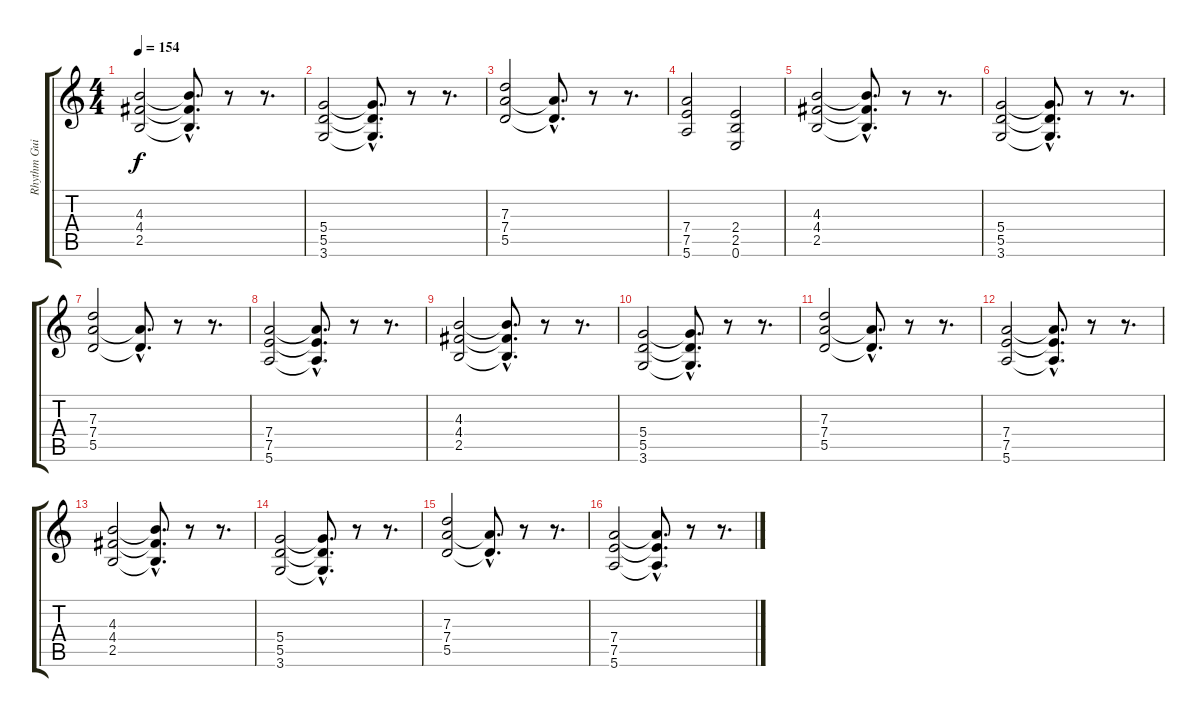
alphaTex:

\track ("Rhythm Guitar 1" "Rhythm Gui") {instrument distortionguitar}
\staff {score tabs}
\tuning (E4 B3 G3 D3 A2 E2) {hide}
\ts (4 4)
\tempo 154
\clef g2
\ks c
(4.3 4.4 2.5).2{dy f} (4.3{hac t} 4.4{hac t} 2.5{hac t}).8{d} r.8 r.8{d} |
(5.4 5.5 3.6).2 (5.4{hac t} 5.5{hac t} 3.6{hac t}).8{d} r.8 r.8{d} |
(7.3 7.4 5.5).2 (7.4{hac t} 5.5{hac t}).8{d} r.8 r.8{d} |
(7.4 7.5 5.6).2 (2.4 2.5 0.6).2 |
(4.3 4.4 2.5).2 (4.3{hac t} 4.4{hac t} 2.5{hac t}).8{d} r.8 r.8{d} |
(5.4 5.5 3.6).2 (5.4{hac t} 5.5{hac t} 3.6{hac t}).8{d} r.8 r.8{d} |
(7.3 7.4 5.5).2 (7.4{hac t} 5.5{hac t}).8{d} r.8 r.8{d} |
(7.4 7.5 5.6).2 (7.4{hac t} 7.5{hac t} 5.6{hac t}).8{d} r.8 r.8{d} |
(4.3 4.4 2.5).2 (4.3{hac t} 4.4{hac t} 2.5{hac t}).8{d} r.8 r.8{d} |
(5.4 5.5 3.6).2 (5.4{hac t} 5.5{hac t} 3.6{hac t}).8{d} r.8 r.8{d} |
(7.3 7.4 5.5).2 (7.4{hac t} 5.5{hac t}).8{d} r.8 r.8{d} |
(7.4 7.5 5.6).2 (7.4{hac t} 7.5{hac t} 5.6{hac t}).8{d} r.8 r.8{d} |
(4.3 4.4 2.5).2 (4.3{hac t} 4.4{hac t} 2.5{hac t}).8{d} r.8 r.8{d} |
(5.4 5.5 3.6).2 (5.4{hac t} 5.5{hac t} 3.6{hac t}).8{d} r.8 r.8{d} |
(7.3 7.4 5.5).2 (7.4{hac t} 5.5{hac t}).8{d} r.8 r.8{d} |
(7.4 7.5 5.6).2 (7.4{hac t} 7.5{hac t} 5.6{hac t}).8{d} r.8 r.8{d}
